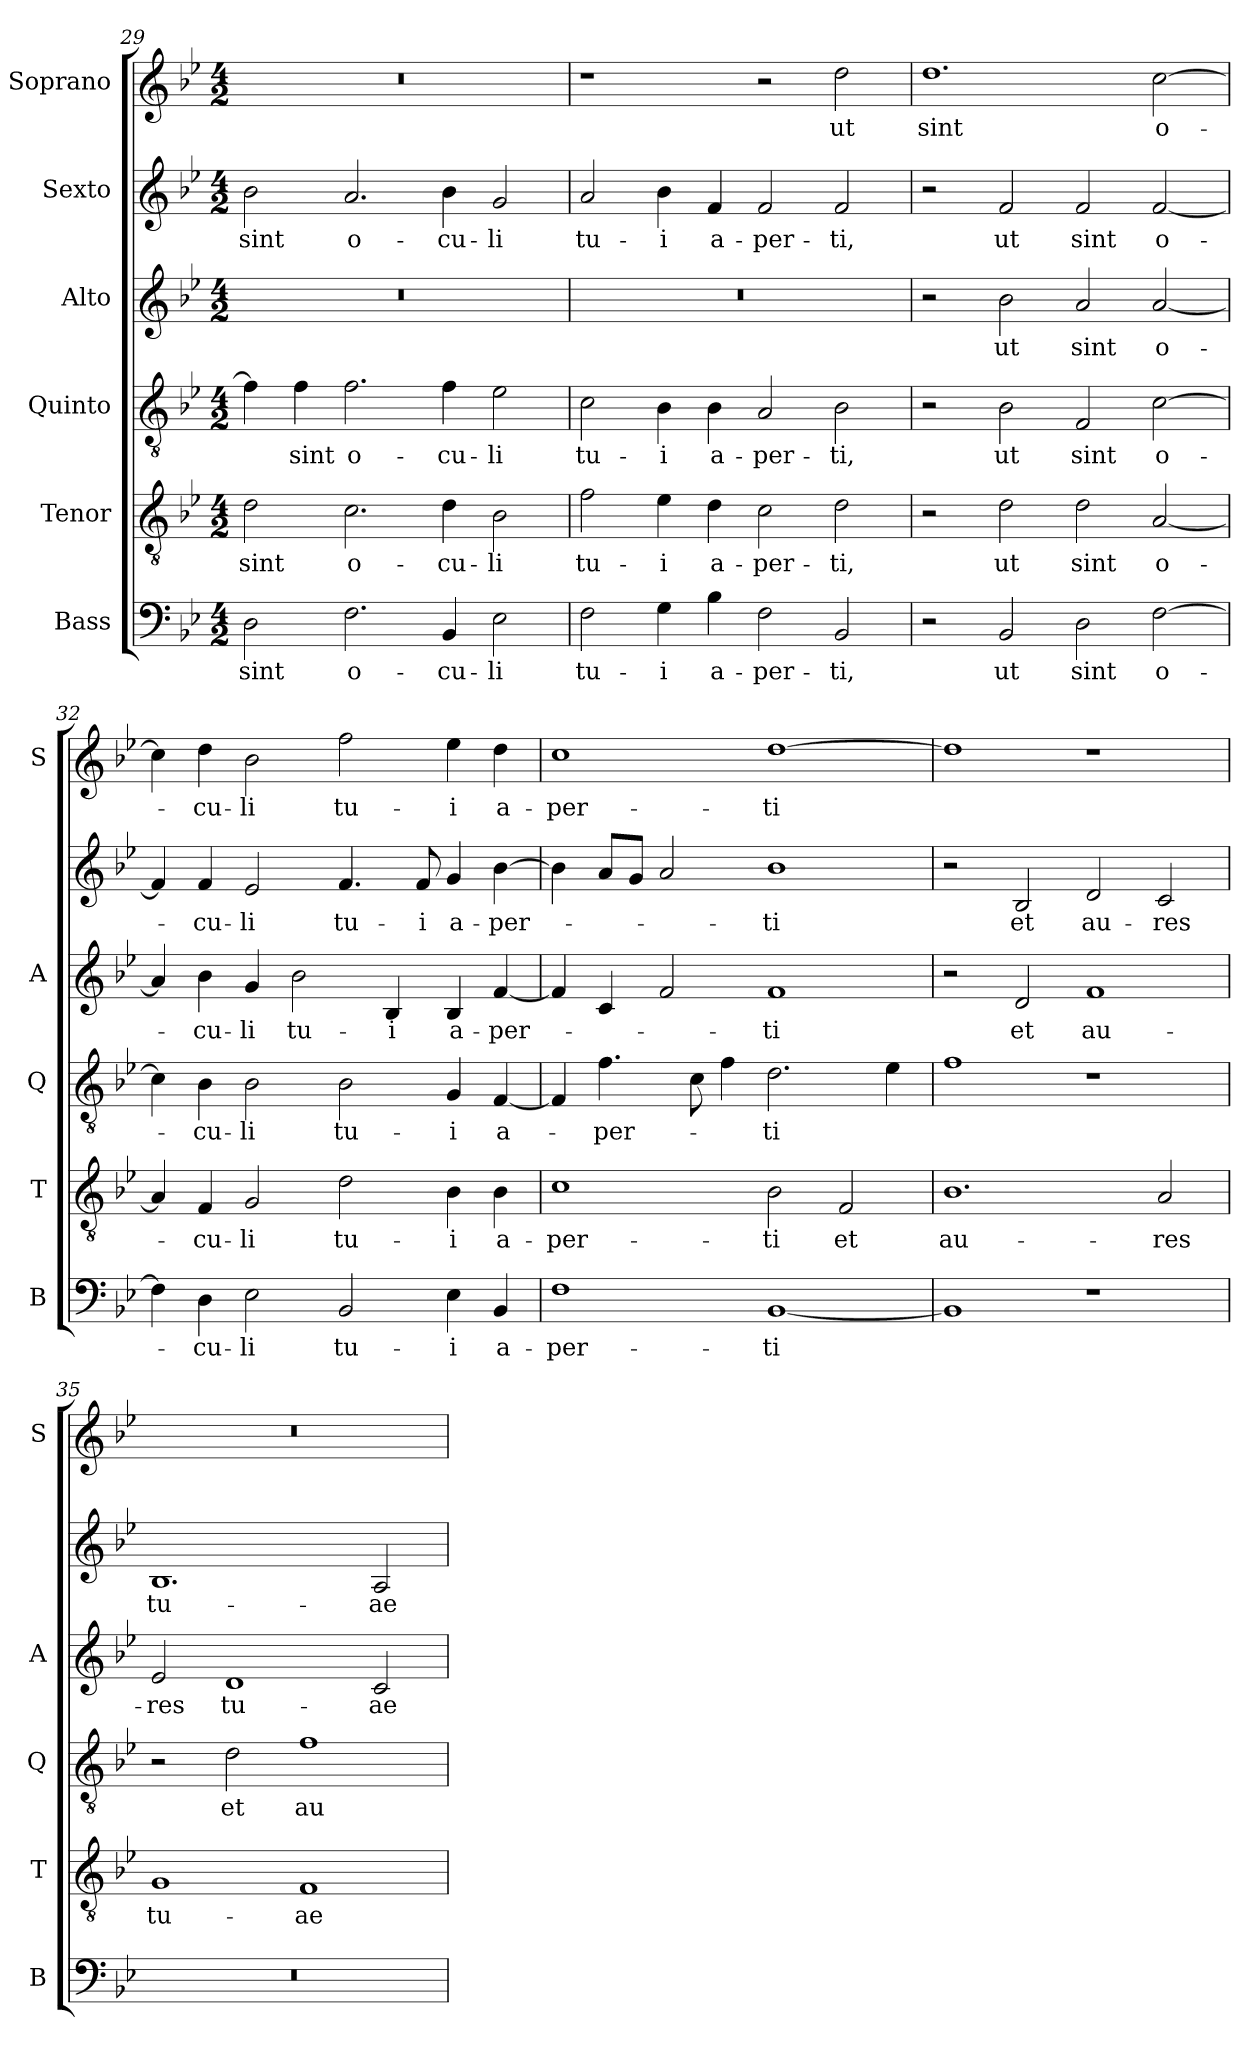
**kern	**text	**kern	**text	**kern	**text	**kern	**text	**kern	**text	**kern	**text
*part6	*part6	*part5	*part5	*part4	*part4	*part3	*part3	*part2	*part2	*part1	*part1
*staff6	*staff6	*staff5	*staff5	*staff4	*staff4	*staff3	*staff3	*staff2	*staff2	*staff1	*staff1
*I"Bass	*	*I"Tenor	*	*I"Quinto	*	*I"Alto	*	*I"Sexto	*	*I"Soprano	*
*I'B	*	*I'T	*	*I'Q	*	*I'A	*	*	*	*I'S	*
*clefF4	*	*clefGv2	*	*clefGv2	*	*clefG2	*	*clefG2	*	*clefG2	*
*k[b-e-]	*	*k[b-e-]	*	*k[b-e-]	*	*k[b-e-]	*	*k[b-e-]	*	*k[b-e-]	*
*B-:	*	*B-:	*	*B-:	*	*B-:	*	*B-:	*	*B-:	*
*M4/2	*	*M4/2	*	*M4/2	*	*M4/2	*	*M4/2	*	*M4/2	*
=29	=29	=29	=29	=29	=29	=29	=29	=29	=29	=29	=29
!	!LO:LY:b	!	!LO:LY:b	!	!	!	!	!	!LO:LY:b	!	!
2D\	sint	2d\	sint	4f\]	.	0r	.	2b-\	sint	0r	.
!	!	!	!	!	!LO:LY:b	!	!	!	!	!	!
.	.	.	.	4f\	sint	.	.	.	.	.	.
!	!LO:LY:b	!	!LO:LY:b	!	!LO:LY:b	!	!	!	!LO:LY:b	!	!
2.F\	o-	2.c\	o-	2.f\	o-	.	.	2.a/	o-	.	.
!	!LO:LY:b	!	!LO:LY:b	!	!LO:LY:b	!	!	!	!LO:LY:b	!	!
4BB-/	-cu-	4d\	-cu-	4f\	-cu-	.	.	4b-\	-cu-	.	.
!	!LO:LY:b	!	!LO:LY:b	!	!LO:LY:b	!	!	!	!LO:LY:b	!	!
2E-\	-li	2B-\	-li	2e-\	-li	.	.	2g/	-li	.	.
!!LO:LB:g=z
=30	=30	=30	=30	=30	=30	=30	=30	=30	=30	=30	=30
!	!LO:LY:b	!	!LO:LY:b	!	!LO:LY:b	!	!	!	!LO:LY:b	!	!
2F\	tu-	2f\	tu-	2c\	tu-	0r	.	2a/	tu-	1r	.
!	!LO:LY:b	!	!LO:LY:b	!	!LO:LY:b	!	!	!	!LO:LY:b	!	!
4G\	-i	4e-\	-i	4B-\	-i	.	.	4b-\	-i	.	.
!	!LO:LY:b	!	!LO:LY:b	!	!LO:LY:b	!	!	!	!LO:LY:b	!	!
4B-\	a-	4d\	a-	4B-\	a-	.	.	4f/	a-	.	.
!	!LO:LY:b	!	!LO:LY:b	!	!LO:LY:b	!	!	!	!LO:LY:b	!	!
2F\	-per-	2c\	-per-	2A/	-per-	.	.	2f/	-per-	2r	.
!	!LO:LY:b	!	!LO:LY:b	!	!LO:LY:b	!	!	!	!LO:LY:b	!	!LO:LY:b
2BB-/	-ti,	2d\	-ti,	2B-\	-ti,	.	.	2f/	-ti,	2dd\	ut
=31	=31	=31	=31	=31	=31	=31	=31	=31	=31	=31	=31
!	!	!	!	!	!	!	!	!	!	!	!LO:LY:b
2r	.	2r	.	2r	.	2r	.	2r	.	1.dd	sint
!	!LO:LY:b	!	!LO:LY:b	!	!LO:LY:b	!	!LO:LY:b	!	!LO:LY:b	!	!
2BB-/	ut	2d\	ut	2B-\	ut	2b-\	ut	2f/	ut	.	.
!	!LO:LY:b	!	!LO:LY:b	!	!LO:LY:b	!	!LO:LY:b	!	!LO:LY:b	!	!
2D\	sint	2d\	sint	2F/	sint	2a/	sint	2f/	sint	.	.
!	!LO:LY:b	!	!LO:LY:b	!	!LO:LY:b	!	!LO:LY:b	!	!LO:LY:b	!	!LO:LY:b
[2F\	o-	[2A/	o-	[2c\	o-	[2a/	o-	[2f/	o-	[2cc\	o-
=32	=32	=32	=32	=32	=32	=32	=32	=32	=32	=32	=32
4F\]	.	4A/]	.	4c\]	.	4a/]	.	4f/]	.	4cc\]	.
!	!LO:LY:b	!	!LO:LY:b	!	!LO:LY:b	!	!LO:LY:b	!	!LO:LY:b	!	!LO:LY:b
4D\	-cu-	4F/	-cu-	4B-\	-cu-	4b-\	-cu-	4f/	-cu-	4dd\	-cu-
!	!LO:LY:b	!	!LO:LY:b	!	!LO:LY:b	!	!LO:LY:b	!	!LO:LY:b	!	!LO:LY:b
2E-\	-li	2G/	-li	2B-\	-li	4g/	-li	2e-/	-li	2b-\	-li
!	!	!	!	!	!	!	!LO:LY:b	!	!	!	!
.	.	.	.	.	.	2b-\	tu-	.	.	.	.
!	!LO:LY:b	!	!LO:LY:b	!	!LO:LY:b	!	!	!	!LO:LY:b	!	!LO:LY:b
2BB-/	tu-	2d\	tu-	2B-\	tu-	.	.	4.f/	tu-	2ff\	tu-
!	!	!	!	!	!	!	!LO:LY:b	!	!	!	!
.	.	.	.	.	.	4B-/	-i	.	.	.	.
!	!	!	!	!	!	!	!	!	!LO:LY:b	!	!
.	.	.	.	.	.	.	.	8f/	-i	.	.
!	!LO:LY:b	!	!LO:LY:b	!	!LO:LY:b	!	!LO:LY:b	!	!LO:LY:b	!	!LO:LY:b
4E-\	-i	4B-\	-i	4G/	-i	4B-/	a-	4g/	a-	4ee-\	-i
!	!LO:LY:b	!	!LO:LY:b	!	!LO:LY:b	!	!LO:LY:b	!	!LO:LY:b	!	!LO:LY:b
4BB-/	a-	4B-\	a-	[4F/	a-	[4f/	-per-	[4b-\	-per-	4dd\	a-
=33	=33	=33	=33	=33	=33	=33	=33	=33	=33	=33	=33
!	!LO:LY:b	!	!LO:LY:b	!	!	!	!	!	!	!	!LO:LY:b
1F	-per-	1c	-per-	4F/]	.	4f/]	.	4b-\]	.	1cc	-per-
!	!	!	!	!	!LO:LY:b	!	!	!	!	!	!
.	.	.	.	4.f\	-per-	4c/	.	8a/L	.	.	.
.	.	.	.	.	.	.	.	8g/J	.	.	.
.	.	.	.	.	.	2f/	.	2a/	.	.	.
.	.	.	.	8c\	.	.	.	.	.	.	.
.	.	.	.	4f\	.	.	.	.	.	.	.
!	!LO:LY:b	!	!LO:LY:b	!	!LO:LY:b	!	!LO:LY:b	!	!LO:LY:b	!	!LO:LY:b
[1BB-	-ti	2B-\	-ti	2.d\	-ti	1f	-ti	1b-	-ti	[1dd	-ti
!	!	!	!LO:LY:b	!	!	!	!	!	!	!	!
.	.	2F/	et	.	.	.	.	.	.	.	.
.	.	.	.	4e-\	.	.	.	.	.	.	.
!!LO:PB:g=z
=34	=34	=34	=34	=34	=34	=34	=34	=34	=34	=34	=34
!	!	!	!LO:LY:b	!	!	!	!	!	!	!	!
1BB-]	.	1.B-	au-	1f	.	2r	.	2r	.	1dd]	.
!	!	!	!	!	!	!	!LO:LY:b	!	!LO:LY:b	!	!
.	.	.	.	.	.	2d/	et	2B-/	et	.	.
!	!	!	!	!	!	!	!LO:LY:b	!	!LO:LY:b	!	!
1r	.	.	.	1r	.	1f	au-	2d/	au-	1r	.
!	!	!	!LO:LY:b	!	!	!	!	!	!LO:LY:b	!	!
.	.	2A/	-res	.	.	.	.	2c/	-res	.	.
=35	=35	=35	=35	=35	=35	=35	=35	=35	=35	=35	=35
!	!	!	!LO:LY:b	!	!	!	!LO:LY:b	!	!LO:LY:b	!	!
0r	.	1G	tu-	2r	.	2e-/	-res	1.B-	tu-	0r	.
!	!	!	!	!	!LO:LY:b	!	!LO:LY:b	!	!	!	!
.	.	.	.	2d\	et	1d	tu-	.	.	.	.
!	!	!	!LO:LY:b	!	!LO:LY:b	!	!	!	!	!	!
.	.	1F	-ae	1f	au-	.	.	.	.	.	.
!	!	!	!	!	!	!	!LO:LY:b	!	!LO:LY:b	!	!
.	.	.	.	.	.	2c/	-ae	2A/	-ae	.	.
=	=	=	=	=	=	=	=	=	=	=	=
*-	*-	*-	*-	*-	*-	*-	*-	*-	*-	*-	*-
